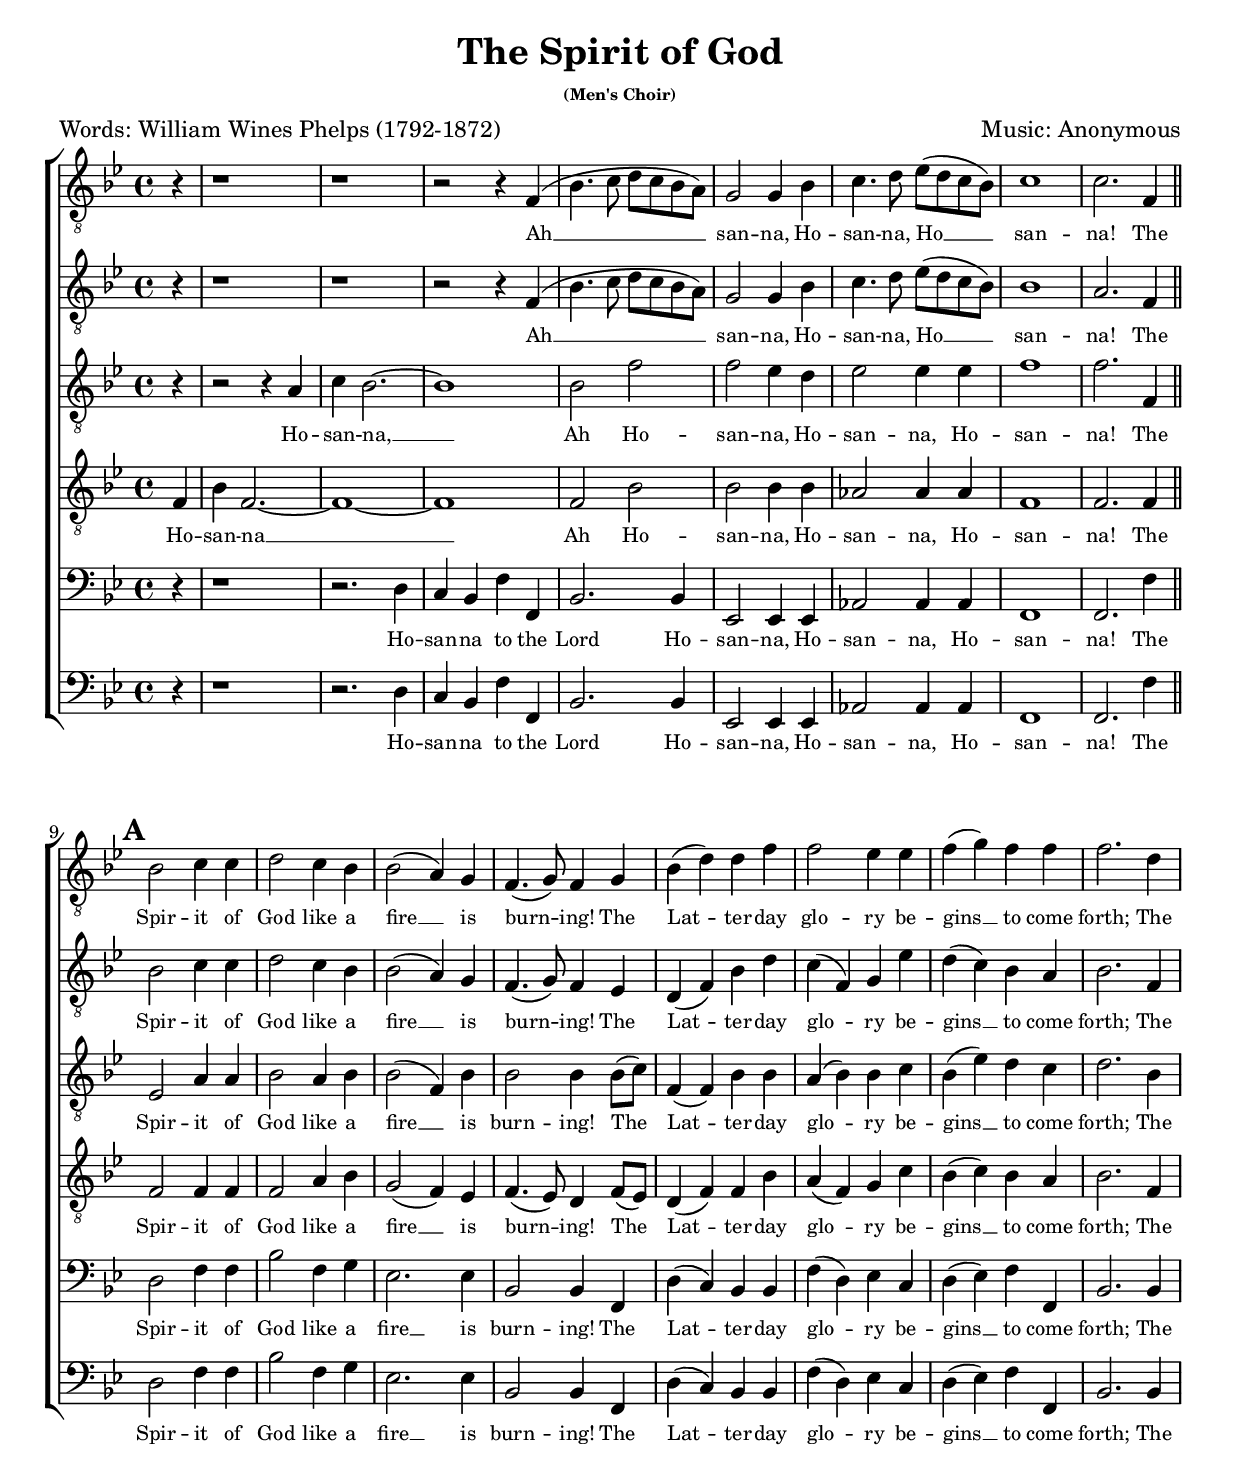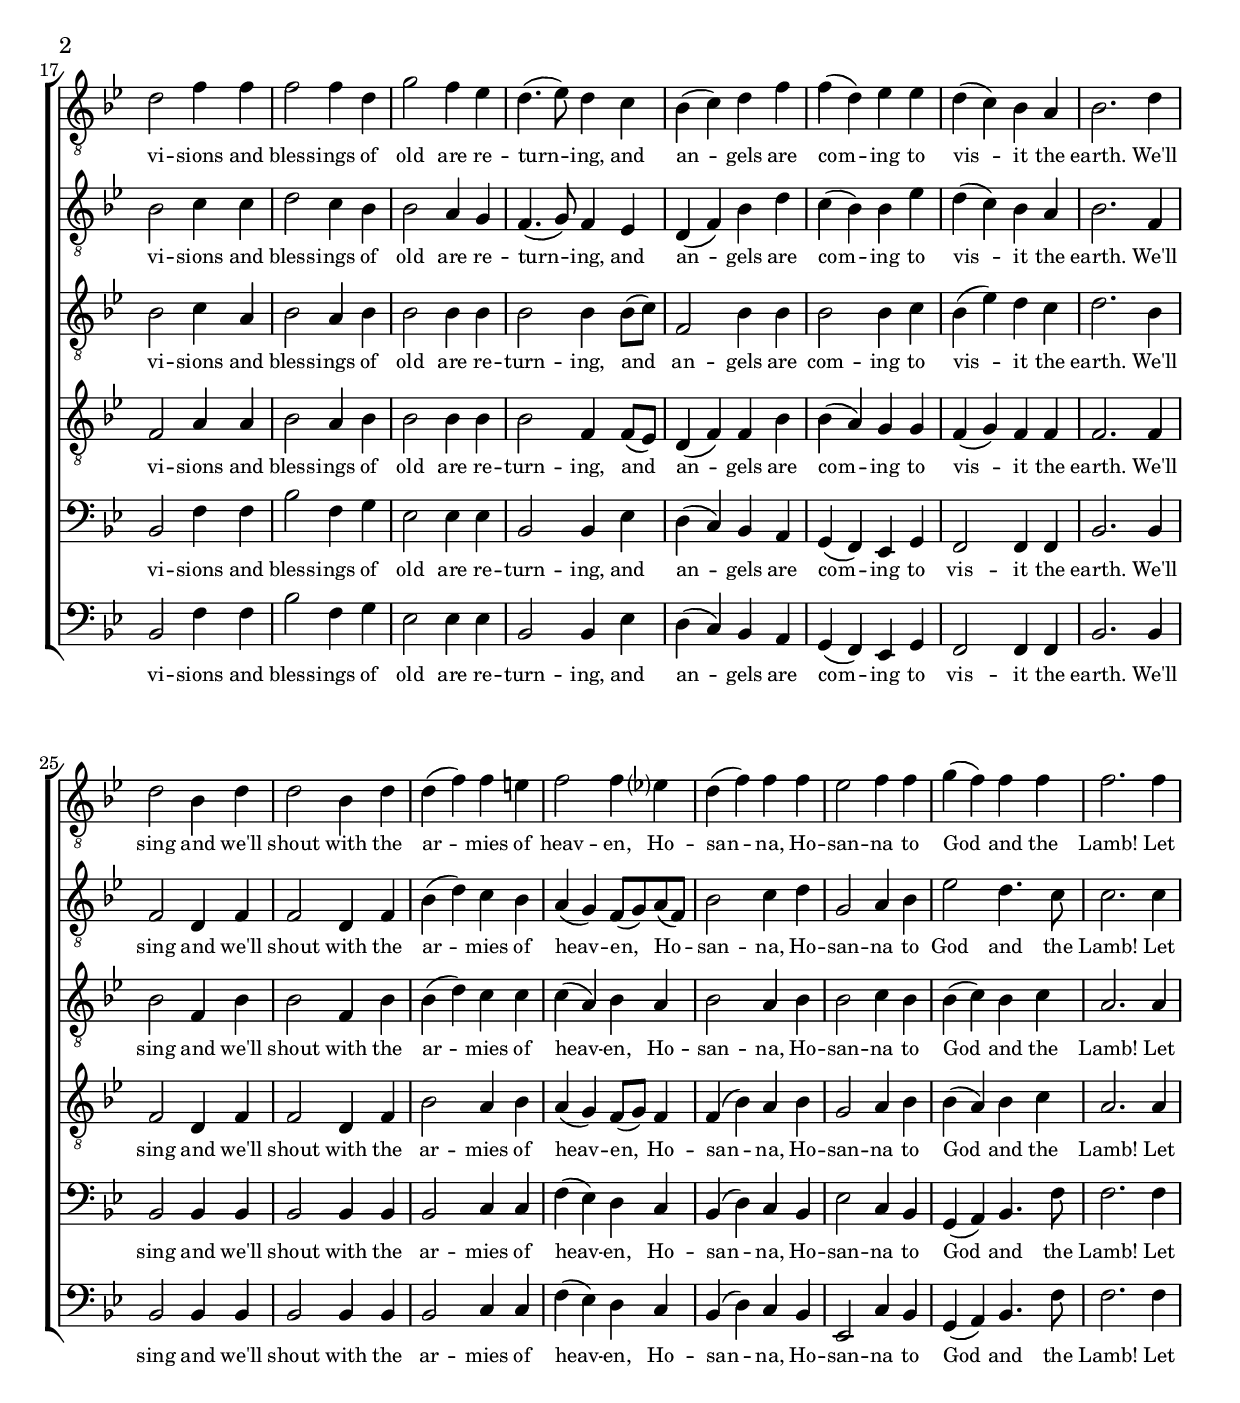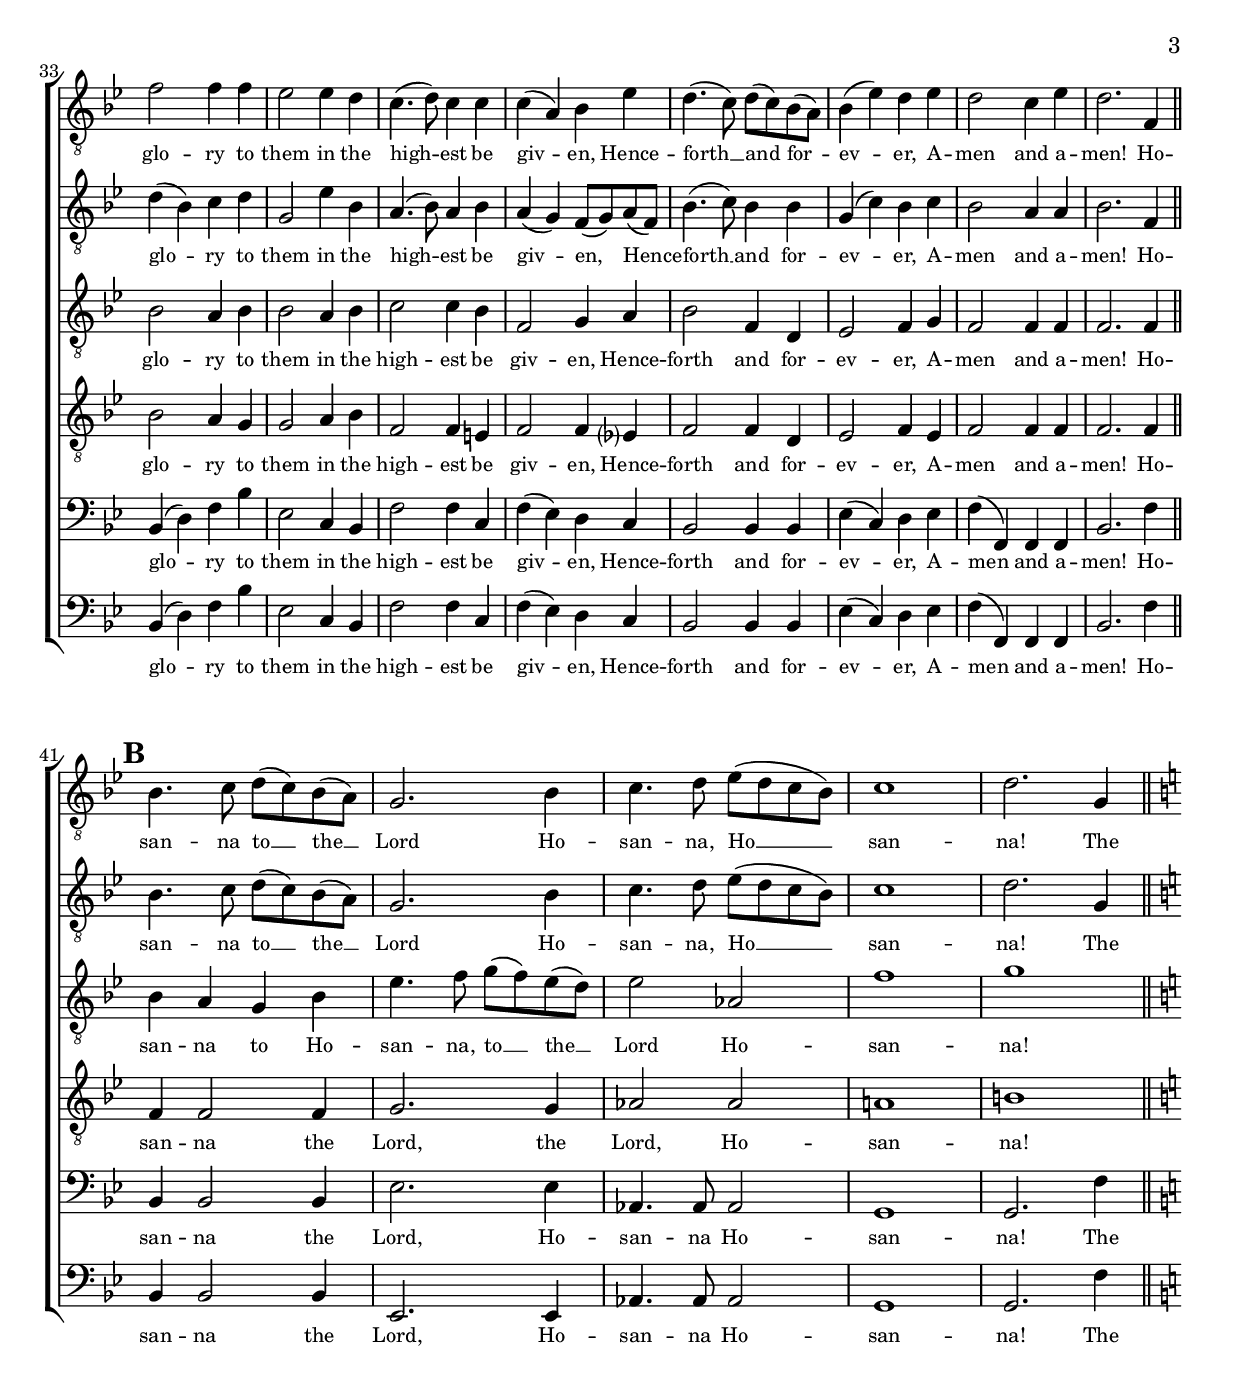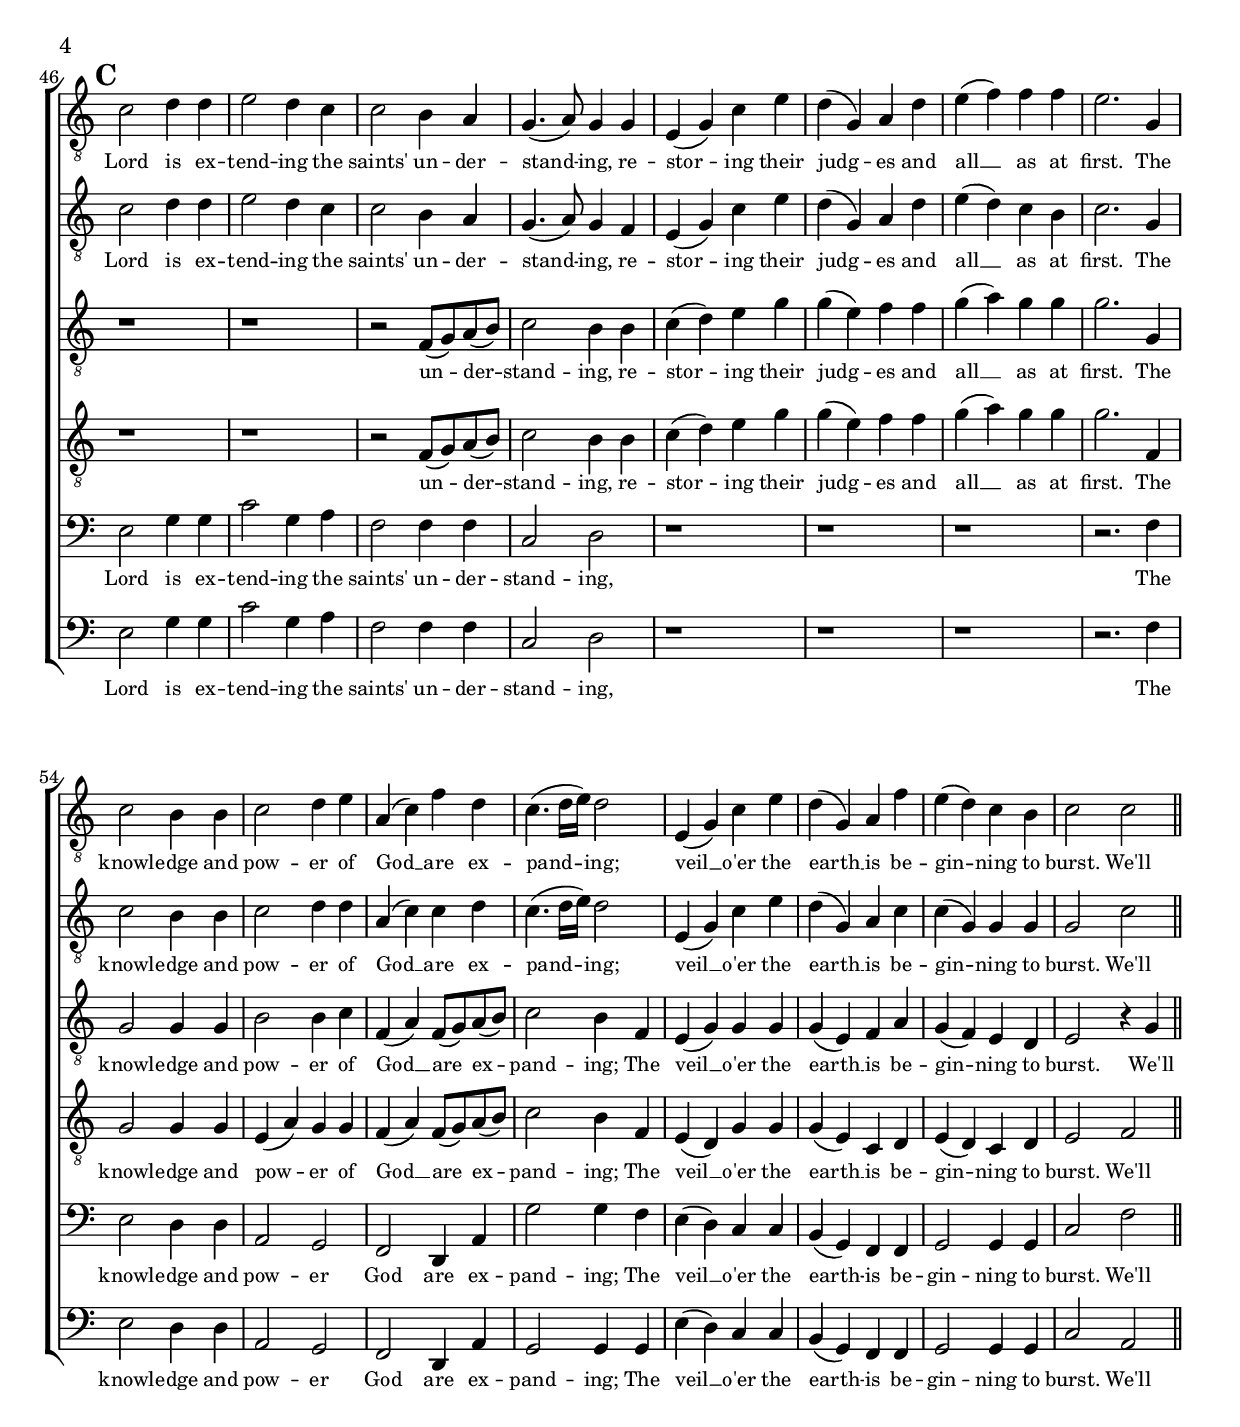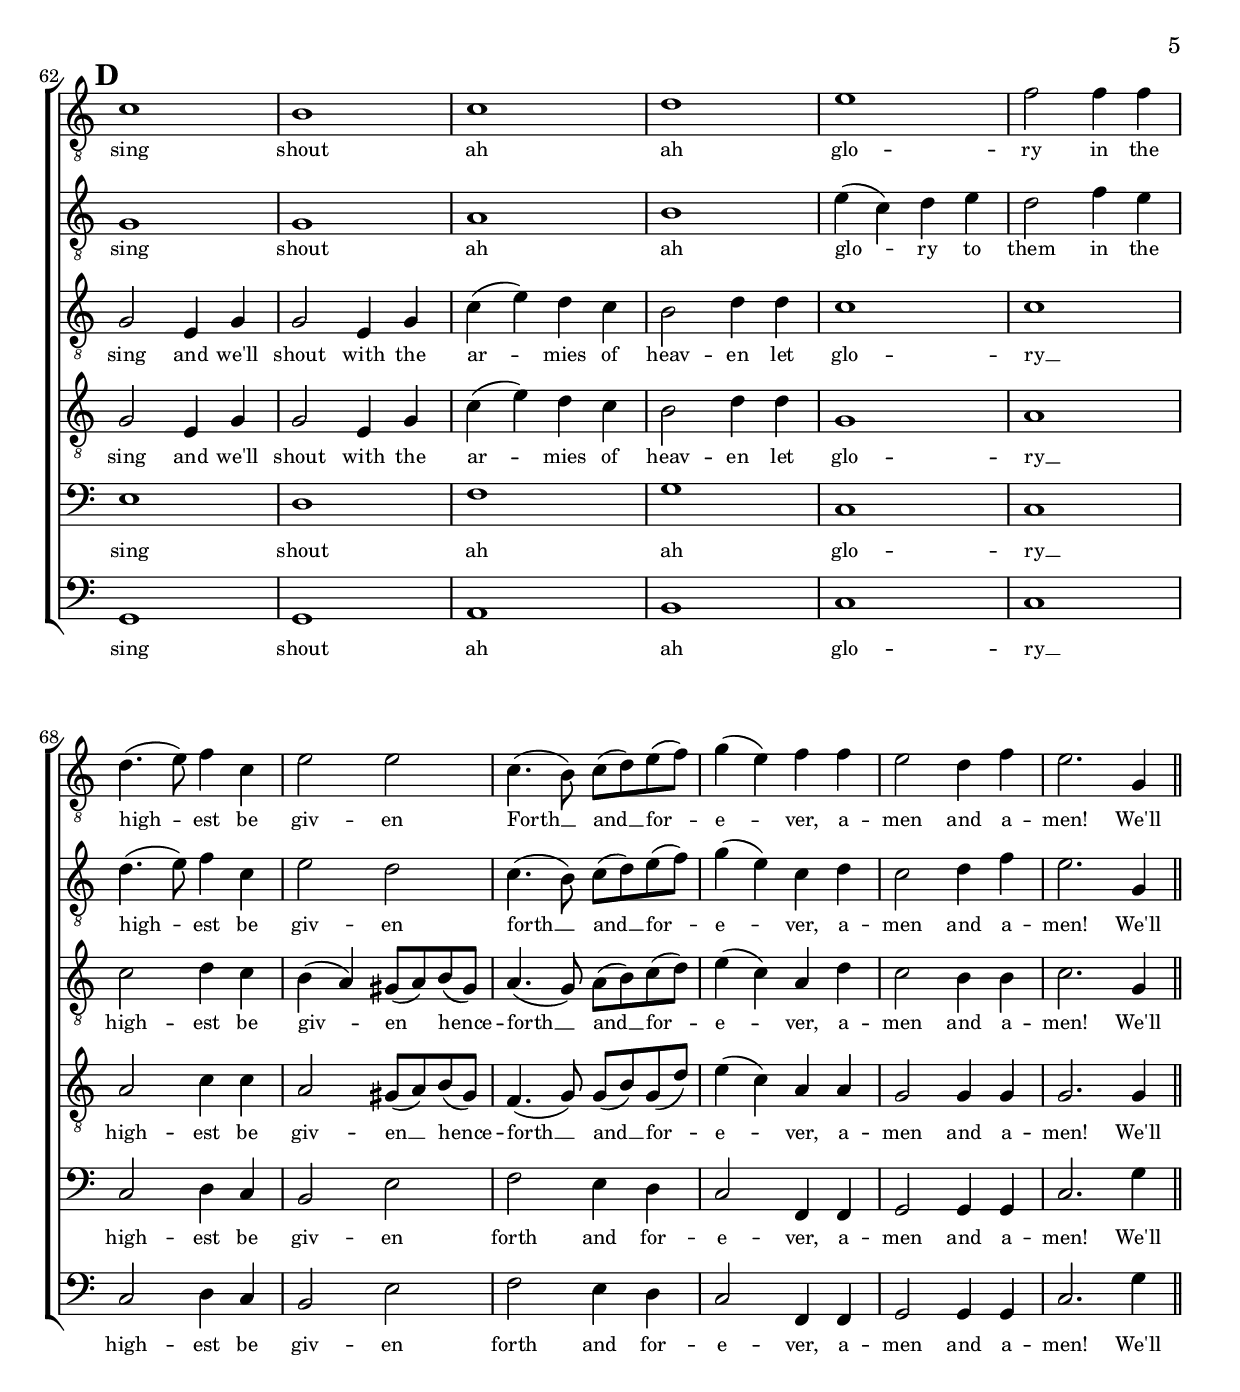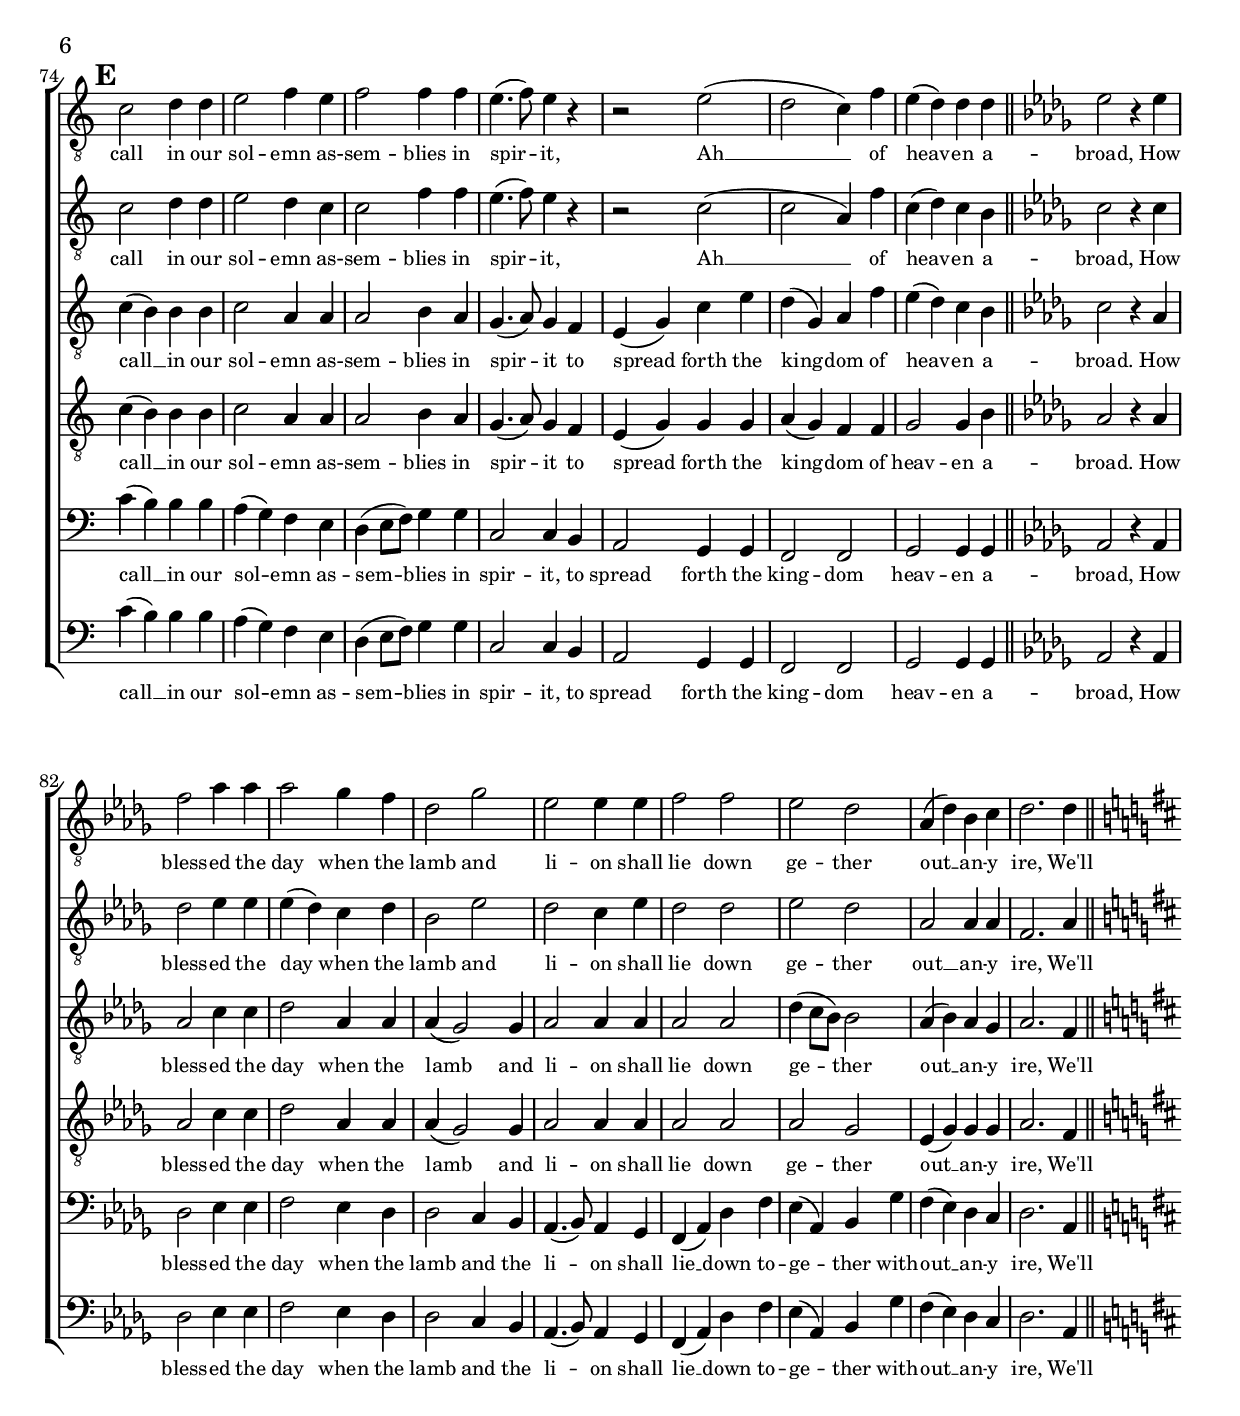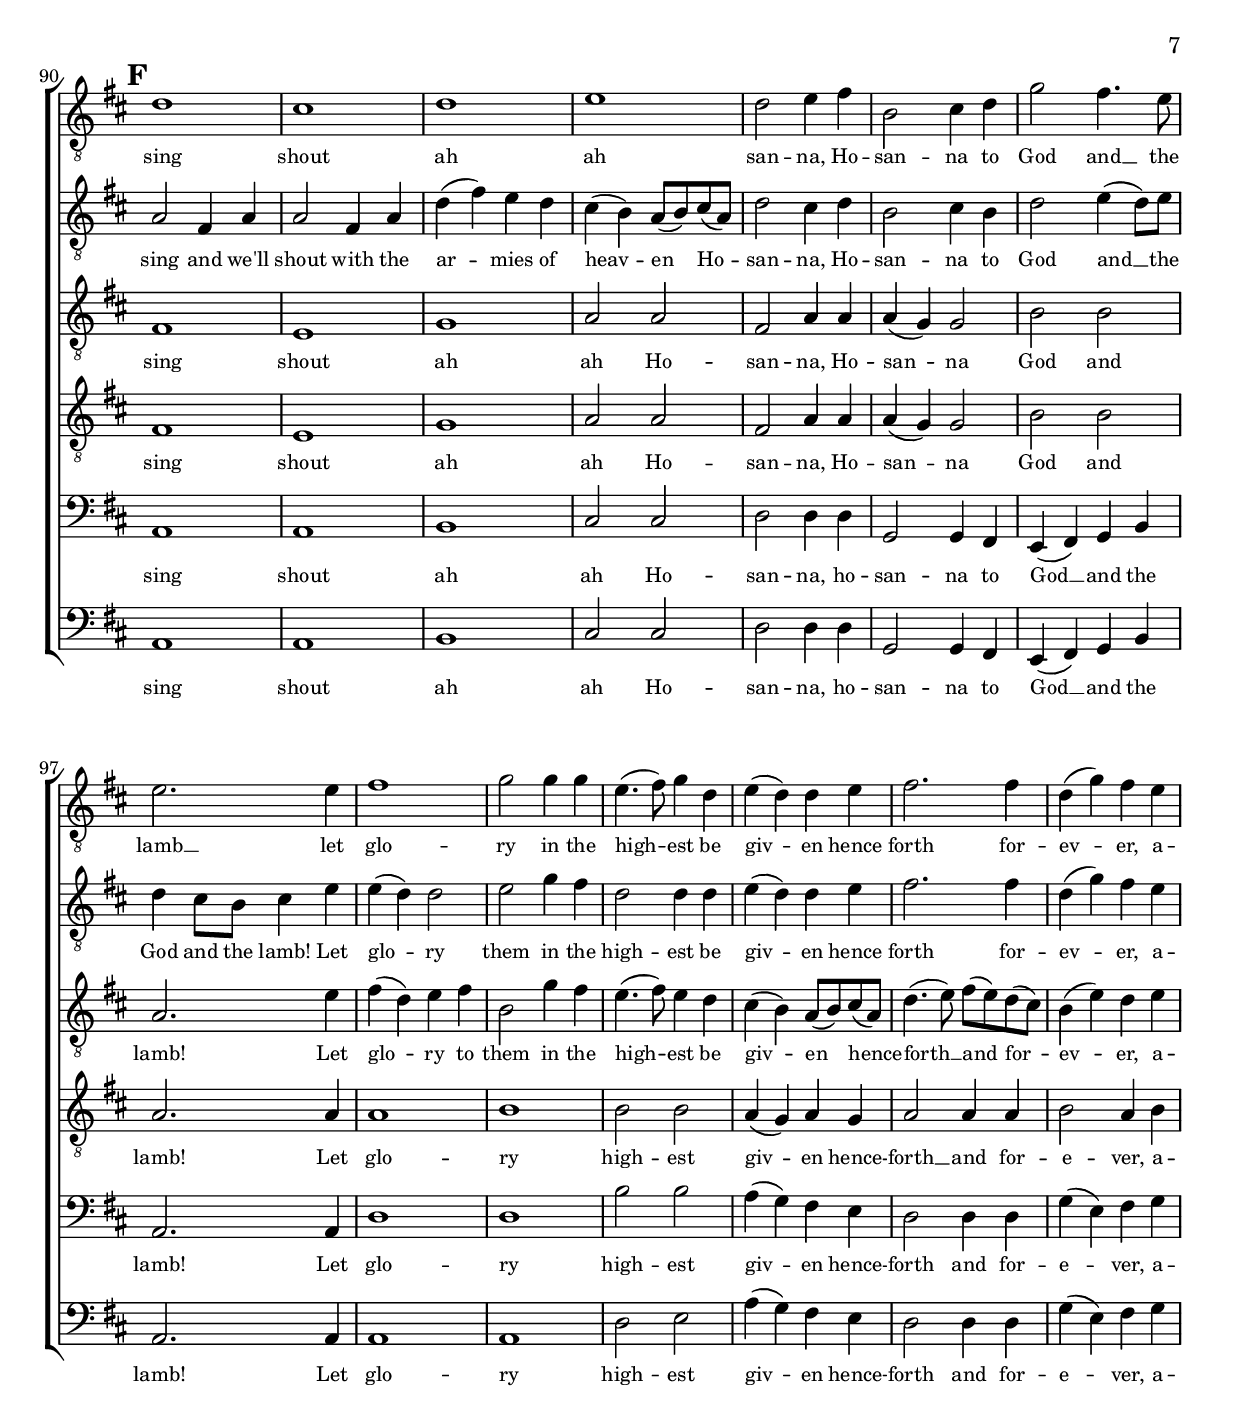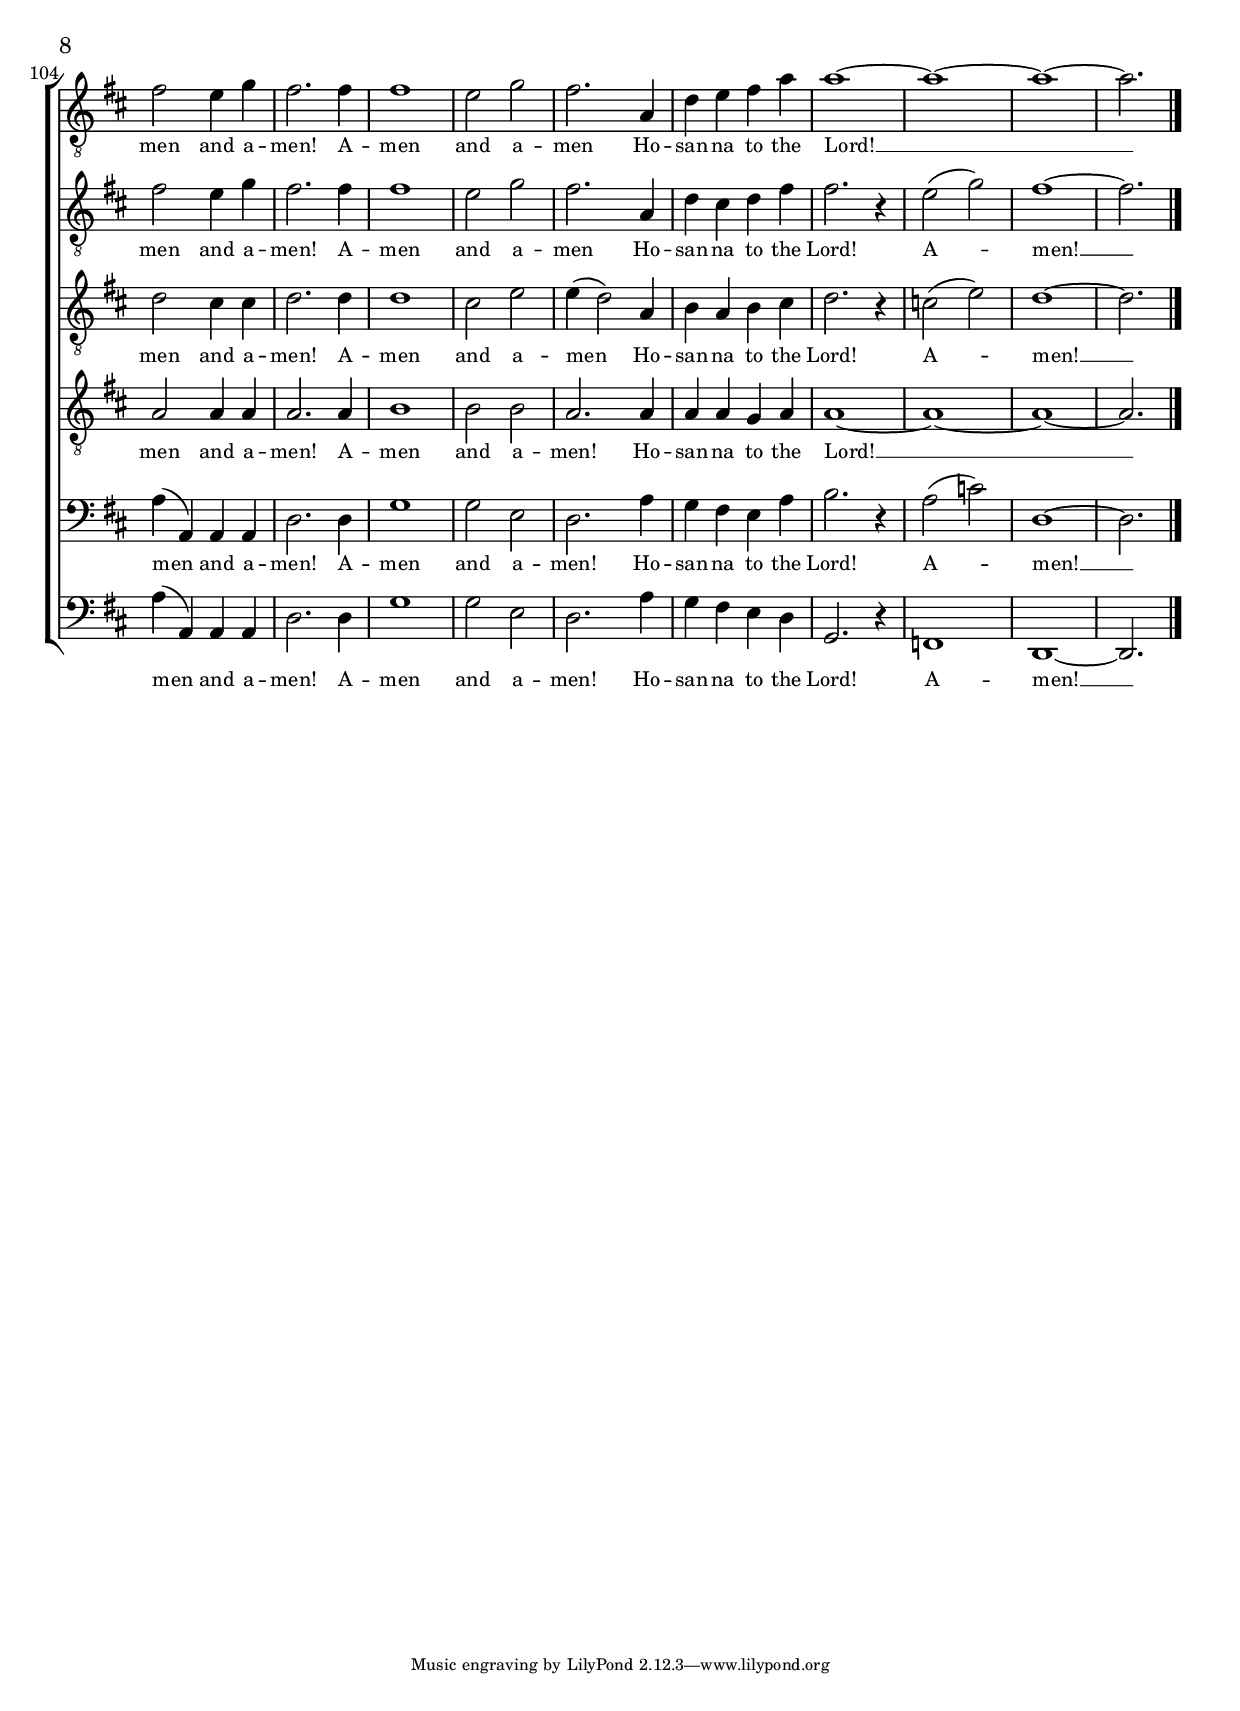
\version "2.12.3"
\header {
  filename = "the_spirit_of_god.ly"
  title = "The Spirit of God"
  subtitle = \markup { \teeny "(Men's Choir)" }
  arranger = "Music: Anonymous"
  meter = "Words: William Wines Phelps (1792-1872)"
%  copyright = "© 2003 Michael Bearden"
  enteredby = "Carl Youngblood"
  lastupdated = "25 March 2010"
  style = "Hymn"
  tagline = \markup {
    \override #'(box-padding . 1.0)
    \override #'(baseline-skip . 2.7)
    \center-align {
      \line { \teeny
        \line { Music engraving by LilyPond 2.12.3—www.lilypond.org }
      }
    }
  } % This sets the statement at the bottom of last page.
}
\paper {
  indent = 0.0\pt
  page-limit-inter-system-space = ##t
  page-limit-inter-system-space-factor = 1.1
  top-margin = 1\cm
  bottom-margin = 1\cm
  left-margin = 1\cm
  right-margin = 1\cm
  first-page-number = #1
  between-system-space = 3.0\cm
  between-system-padding = #1
  ragged-bottom=##t
  ragged-last-bottom=##t
}

global = {
  \key bes \major
  \time 4/4
}
tenoronenotes = \relative c {
  \clef "G_8"
  \partial 4
  r4 | r1 | r | r2 r4 f4( | bes4. c8 d c bes a) |
  g2 g4 bes | c4. d8 ees( d c bes) | c1 c2. f,4 \bar "||"
  \mark \default \break                                                 % A
  bes2 c4 c | d2 c4 bes | bes2( a4) g | f4.( g8) f4 g |
  bes( d) d f | f2 ees4 ees | f( g) f f | f2. d4
  d2 f4 f | f2 f4 d | g2 f4 ees | d4.( ees8) d4 c |
  bes( c) d f | f( d) ees ees | d( c) bes a | bes2. d4 |
  d2 bes4 d | d2 bes4 d | d( f) f e | f2 f4 ees? |
  d( f) f f | ees2 f4 f | g( f) f f | f2. f4 |
  f2 f4 f | ees2 ees4 d | c4.( d8) c4 c | c( a) bes ees |
  d4.( c8) d( c) bes( a) | bes4( ees) d ees | d2 c4 ees | d2. f,4 |
  \mark \default \break                                                 % B
  bes4. c8 d( c) bes( a) | g2. bes4 | c4. d8 ees( d c bes) |
  c1 | d2. g,4 \bar "||"
  \mark \default \break \key c \major                                   % C
  c2 d4 d | e2 d4 c | c2 b4 a | g4.( a8) g4 g |
  e( g) c e | d( g,) a d | e( f) f f | e2. g,4 |
  c2 b4 b | c2 d4 e | a,( c) f d | c4.( d16 e16) d2 |
  e,4( g) c e | d( g,) a f' | e( d) c b | c2 c \bar "||"
  \mark \default \break                                                 % D
  c1 | b | c | d |
  e | f2 f4 f | d4.( e8) f4 c | e2 e |
  c4.( b8) c( d) e( f) | g4( e) f f | e2 d4 f | e2. g,4 \bar "||"
  \mark \default \break                                                 % E
  c2 d4 d | e2 f4 e | f2 f4 f | e4.( f8 ) e4 r |
  r2 e( | d c4) f | e( d) d d \bar "||" \key des \major ees2 r4 ees |
  f2 aes4 aes | aes2 ges4 f | des2 ges |  ees ees4 ees |
  f2 f | ees des | aes4( des) bes c | des2. des4 \bar "||"
  \mark \default \break                                                 % F
  \key d \major d1 | cis | d | e |
  d2 e4 fis | b,2 cis4 d | g2 fis4. e8 | e2. e4 |
  fis1 | g2 g4 g | e4.( fis8) g4 d | e( d) d e |
  fis2. fis4 | d( g) fis e | fis2 e4 g | fis2. fis4 |
  fis1 | e2 g | fis2. a,4 | d e fis a |
  a1 ~ | a1 ~ | a1 ~ | a2. \bar "|."
}
tenoronewords = \lyricmode {
  Ah __ san -- na, Ho -- san -- na, Ho __ san -- na!
  The Spir -- it of God like a fire __ is burn -- ing!
  The Lat -- ter -- day glo -- ry be -- gins __ to come forth;
  The vi -- sions and bless -- ings of old are re -- turn -- ing,
  and an -- gels are com -- ing to vis -- it the earth.
  We'll sing and we'll shout with the ar -- mies of heav -- en,
  Ho -- san -- na, Ho -- san -- na to God and the Lamb!
  Let glo -- ry to them in the high -- est be giv -- en,
  Hence -- forth __ and for -- ev -- er, A -- men and a -- men!
  Ho -- san -- na to __ the __ Lord Ho -- san -- na, Ho __ san -- na!
  The Lord is ex -- tend -- ing the saints' un -- der -- stand -- ing,
  re -- stor -- ing their judg -- es and all __ as at first.
  The knowl -- edge and pow -- er of God __ are ex -- pand -- ing;
  veil __ o'er the earth __ is be -- gin -- ning to burst.
  We'll sing shout ah ah glo -- ry in the high -- est be giv -- en
  Forth __ and __ for -- e -- ver, a -- men and a -- men!
  We'll call in our sol -- emn as -- sem -- blies in spir -- it,
  Ah __ of heav -- en a -- broad, How bless -- ed the day
  when the lamb and li -- on shall lie down ge -- ther
  out __ an -- y ire, We'll sing shout ah ah
  san -- na, Ho -- san -- na to God and __ the lamb __ let
  glo -- ry in the high -- est be giv -- en hence forth for -- ev -- er,
  a -- men and a -- men! A -- men and a -- men Ho -- san -- na to the Lord! __
}
tenortwonotes = \relative c {
  \clef "G_8"
  \partial 4
  r4 | r1 | r | r2 r4 f4( | bes4. c8 d c bes a) |
  g2 g4 bes | c4. d8 ees( d c bes) | bes1 | a2. f4 \bar "||"
  \mark \default \break                                                 % A
  bes2 c4 c | d2 c4 bes | bes2( a4) g | f4.( g8) f4 ees |
  d( f) bes d | c( f,) g ees' | d( c) bes a | bes2. f4
  bes2 c4 c | d2 c4 bes | bes2 a4 g | f4.( g8) f4 ees |
  d( f) bes d | c( bes) bes ees | d( c) bes a | bes2. f4 |
  f2 d4 f | f2 d4 f | bes( d) c bes | a( g) f8( g) a( f) |
  bes2 c4 d | g,2 a4 bes | ees2 d4. c8 | c2. c4 |
  d( bes) c d | g,2 ees'4 bes | a4.( bes8) a4 bes | a( g) f8( g) a( f) |
  bes4.( c8) bes4 bes | g4( c) bes c | bes2 a4 a | bes2. f4 |
  \mark \default \break                                                 % B
  bes4. c8 d( c) bes( a) | g2. bes4 | c4. d8 ees( d c bes) |
  c1 | d2. g,4 \bar "||"
  \mark \default \break \key c \major                                   % C
  c2 d4 d | e2 d4 c | c2 b4 a | g4.( a8) g4 f |
  e( g) c e | d( g,) a d | e( d) c b | c2. g4 |
  c2 b4 b | c2 d4 d | a( c) c d | c4.( d16 e16) d2 |
  e,4( g) c e | d( g,) a c | c( g) g g | g2 c \bar "||"
  \mark \default \break                                                 % D
  g1 | g | a | b |
  e4( c) d e | d2 f4 e | d4.( e8) f4 c | e2 d |
  c4.( b8) c( d) e( f) | g4( e) c d | c2 d4 f | e2. g,4 \bar "||"
  \mark \default \break                                                 % E
  c2 d4 d | e2 d4 c | c2 f4 f | e4.( f8 ) e4 r |
  r2 c( | c a4) f' | c( d) c b \bar "||" \key des \major c2 r4 c |
  des2 ees4 ees | ees4( des) c des | bes2 ees | des c4 ees |
  des2 des | ees des | aes2 aes4 aes | f2. aes4 \bar "||"
  \mark \default \break                                                 % F
  \key d \major a2 fis4 a | a2 fis4 a | d( fis) e d | cis( b) a8( b) cis( a) |
  d2 cis4 d | b2 cis4 b | d2 e4( d8) e8 | d4 cis8 b cis4 e |
  e( d) d2 | e2 g4 fis | d2 d4 d | e( d) d e |
  fis2. fis4 | d( g) fis e | fis2 e4 g | fis2. fis4 |
  fis1 | e2 g | fis2. a,4 | d cis d fis |
  fis2. r4 | e2( g) | fis1 ~ | fis2. \bar "|."
}
tenortwowords = \lyricmode {
  Ah __ san -- na, Ho -- san -- na, Ho __ san -- na!
  The Spir -- it of God like a fire __ is burn -- ing!
  The Lat -- ter -- day glo -- ry be -- gins __ to come forth;
  The vi -- sions and bless -- ings of old are re -- turn -- ing,
  and an -- gels are com -- ing to vis -- it the earth.
  We'll sing and we'll shout with the ar -- mies of heav -- en,
  Ho -- san -- na, Ho -- san -- na to God and the Lamb!
  Let glo -- ry to them in the high -- est be giv -- en,
  Hence -- forth __ and for -- ev -- er, A -- men and a -- men!
  Ho -- san -- na to __ the __ Lord Ho -- san -- na, Ho __ san -- na!
  The Lord is ex -- tend -- ing the saints' un -- der -- stand -- ing,
  re -- stor -- ing their judg -- es and all __ as at first.
  The knowl -- edge and pow -- er of God __ are ex -- pand -- ing;
  veil __ o'er the earth __ is be -- gin -- ning to burst.
  We'll sing shout ah ah glo -- ry to them in the high -- est be giv -- en
  forth __ and __ for -- e -- ver, a -- men and a -- men!
  We'll call in our sol -- emn as -- sem -- blies in spir -- it,
  Ah __ of heav -- en a -- broad, How bless -- ed the day
  when the lamb and li -- on shall lie down ge -- ther
  out __ an -- y ire, We'll sing and we'll shout with the ar -- mies of heav -- en Ho --
  san -- na, Ho -- san -- na to God and __ the God and the lamb! Let
  glo -- ry them in the high -- est be giv -- en hence forth for -- ev -- er,
  a -- men and a -- men! A -- men and a -- men Ho -- san -- na to the Lord! A -- men! __
}
barionenotes = \relative c' {
  \clef "G_8"
  \partial 4
  r4 | r2 r4 a | c bes2. ~ | bes1 | bes2 f' |
  f ees4 d | ees2 ees4 ees | f1 | f2. f,4 \bar "||"
  \mark \default \break                                                         % A
  ees2 a4 a | bes2 a4 bes | bes2( f4) bes | bes2 bes4 bes8( c) |
  f,4( f) bes bes | a( bes) bes c | bes( ees) d c | d2. bes4 |
  bes2 c4 a | bes2 a4 bes | bes2 bes4 bes | bes2 bes4 bes8( c) |
  f,2 bes4 bes | bes2 bes4 c | bes( ees) d c | d2. bes4 |
  bes2 f4 bes | bes2 f4 bes | bes( d) c c | c( a) bes a |
  bes2 a4 bes | bes2 c4 bes | bes( c) bes c | a2. a4 |
  bes2 a4 bes | bes2 a4 bes | c2 c4 bes | f2 g4 a |
  bes2 f4 d | ees2 f4 g | f2 f4 f | f2. f4 \bar "||"
  \mark \default \break                                                         % B
  bes a g bes | ees4. f8 g( f) ees( d) | ees2 aes, | f'1 | g \bar "||"
  \mark \default \break \key c \major                                           % C
  r | r | r2 f,8( g) a( b) |
  c2 b4 b | c( d) e g | g( e) f f | g( a) g g | 
  g2. g,4 | g2 g4 g | b2 b4 c | f,( a) f8( g) a( b) |
  c2 b4 f | e( g) g g | g( e) f a | g( f) e d | e2 r4 g \bar "||"
  \mark \default \break                                                         % D
  g2 e4 g | g2 e4 g | c4( e) d c | b2 d4 d |
  c1 | c | c2 d4 c | b( a) gis8( a) b( gis) |
  a4.( g8) a( b) c( d) | e4( c) a d | c2 b4 b | c2. g4 \bar "||"
  \mark \default \break                                                         % E
  c( b) b b | c2 a4 a | a2 b4 a | g4.( a8) g4 f |
  e( g) c e | d( g,) a f' | e( d) c b \bar "||" \key des \major c2 r4 aes |
  aes2 c4 c | des2 aes4 aes | aes( ges2) ges4 | aes2 aes4 aes |
  aes2 aes | des4( c8 bes) bes2 | aes4( bes) aes ges | aes2. f4 \bar "||"
  \mark \default \break                                                         % F
  \key d \major fis1 | e | g | a2 a |
  fis2 a4 a | a( g) g2 | b b | a2. e'4 |
  fis( d) e fis | b,2 g'4 fis | e4.( fis8) e4 d | cis( b) a8( b) cis( a) |
  d4.( e8) fis( e) d( cis) | b4( e) d e | d2 cis4 cis | d2. d4 |
  d1 | cis2 e | e4( d2) a4 | b a b cis |
  d2. r4 | c2( e) | d1 ~ | d2. \bar "|."
}
barionewords = \lyricmode {
  Ho -- san -- na, __ Ah Ho -- san -- na, Ho -- san -- na, Ho -- san -- na!
  The Spir -- it of God like a fire __ is burn -- ing!
  The Lat -- ter -- day glo -- ry be -- gins __ to come forth;
  The vi -- sions and bless -- ings of old are re -- turn -- ing,
  and an -- gels are com -- ing to vis -- it the earth.
  We'll sing and we'll shout with the ar -- mies of heav -- en,
  Ho -- san -- na, Ho -- san -- na to God and the Lamb!
  Let glo -- ry to them in the high -- est be giv -- en,
  Hence -- forth and for -- ev -- er, A -- men and a -- men!
  Ho -- san -- na to Ho -- san -- na, to __ the __ Lord Ho -- san -- na!
  un -- der -- stand -- ing, re -- stor -- ing their judg -- es
  and all __ as at first.
  The knowl -- edge and pow -- er of God __ are ex -- pand -- ing;
  The veil __ o'er the earth __ is be -- gin -- ning to burst.
  We'll sing and we'll shout with the ar -- mies of heav -- en
  let glo -- ry __ high -- est be giv -- en hence -- forth __
  and __ for -- e -- ver, a -- men and a -- men!
  We'll call __ in our sol -- emn as -- sem -- blies in spir -- it
  to spread forth the king -- dom of heav -- en a -- broad.
  How bless -- ed the day when the lamb and li -- on shall lie down ge -- ther
  out __ an -- y ire, We'll sing shout ah ah
  Ho -- san -- na, Ho -- san -- na God and lamb! Let
  glo -- ry to them in the high -- est be giv -- en hence -- forth __
  and for -- ev -- er, a -- men and a -- men! A -- men and a -- men
  Ho -- san -- na to the Lord! A -- men! __
}
baritwonotes = \relative c {
  \clef "G_8"
  f4 | bes f2. ~ | f1 ~ | f1 | f2 bes |
  bes bes4 bes | aes2 aes4 aes | f1 | f2. f4 \bar "||"
  \mark \default \break                                                         % A
  f2 f4 f | f2 a4 bes | g2( f4) ees | f4.( ees8) d4 f8( ees) |
  d4( f) f bes | a( f) g c | bes( c) bes a | bes2. f4 |
  f2 a4 a | bes2 a4 bes | bes2 bes4 bes | bes2 f4 f8( ees) |
  d4( f) f bes | bes( a) g g | f( g) f f | f2. f4 |
  f2 d4 f | f2 d4 f | bes2 a4 bes | a( g) f8( g) f4 |
  f( bes) a bes | g2 a4 bes | bes( a) bes c | a2. a4 |
  bes2 a4 g | g2 a4 bes | f2 f4 e | f2 f4 ees? |
  f2 f4 d | ees2 f4 ees | f2 f4 f | f2. f4 |
  \mark \default \break                                                         % B
  f f2 f4 | g2. g4 | aes2 aes | a!1 | b \bar "||"
  \mark \default \break \key c \major                                           % C
  r | r | r2 f8( g) a( b) |
  c2 b4 b | c( d) e g | g( e) f f | g( a) g g | 
  g2. f,4 | g2 g4 g | e( a) g g | f( a) f8( g) a( b) |
  c2 b4 f | e( d) g g | g( e) c d | e( d) c d | e2 f \bar "||"
  \mark \default \break                                                         % D
  g2 e4 g | g2 e4 g | c4( e) d c | b2 d4 d |
  g,1 | a | a2 c4 c | a2 gis8( a) b( gis) |
  f4.( g8) g( b) g( d') | e4( c) a a | g2 g4 g | g2. g4 \bar "||"
  \mark \default \break                                                         % E
  c( b) b b | c2 a4 a | a2 b4 a | g4.( a8) g4 f |
  e( g) g g | a( g) f f | g2 g4 b \bar "||" \key des \major aes2 r4 aes |
  aes2 c4 c | des2 aes4 aes | aes( ges2) ges4 | aes2 aes4 aes |
  aes2 aes | aes ges | ees4( ges) ges ges | aes2. f4 \bar "||"
  \mark \default \break                                                         % F
  \key d \major fis1 | e | g | a2 a |
  fis2 a4 a | a( g) g2 | b b | a2. a4 |
  a1 | b | b2 b | a4( g) a g |
  a2 a4 a | b2 a4 b | a2 a4 a | a2. a4 |
  b1 | b2 b | a2. a4 | a a g a |
  a1 ~ | a ~ | a ~ | a2. \bar "|."
}
baritwowords = \lyricmode {
  Ho -- san -- na __ Ah Ho -- san -- na, Ho -- san -- na, Ho -- san -- na!
  The Spir -- it of God like a fire __ is burn -- ing!
  The Lat -- ter -- day glo -- ry be -- gins __ to come forth;
  The vi -- sions and bless -- ings of old are re -- turn -- ing,
  and an -- gels are com -- ing to vis -- it the earth.
  We'll sing and we'll shout with the ar -- mies of heav -- en,
  Ho -- san -- na, Ho -- san -- na to God and the Lamb!
  Let glo -- ry to them in the high -- est be giv -- en,
  Hence -- forth and for -- ev -- er, A -- men and a -- men!
  Ho -- san -- na the Lord, the Lord, Ho -- san -- na!
  un -- der -- stand -- ing, re -- stor -- ing their judg -- es
  and all __ as at first.
  The knowl -- edge and pow -- er of God __ are ex -- pand -- ing;
  The veil __ o'er the earth __ is be -- gin -- ning to burst.
  We'll sing and we'll shout with the ar -- mies of heav -- en
  let glo -- ry __ high -- est be giv -- en __ hence -- forth __
  and __ for -- e -- ver, a -- men and a -- men!
  We'll call __ in our sol -- emn as -- sem -- blies in spir -- it
  to spread forth the king -- dom of heav -- en a -- broad.
  How bless -- ed the day when the lamb and li -- on shall lie down ge -- ther
  out __ an -- y ire, We'll sing shout ah ah
  Ho -- san -- na, Ho -- san -- na God and lamb! Let
  glo -- ry high -- est giv -- en hence -- forth __
  and for -- e -- ver, a -- men and a -- men! A -- men and a -- men!
  Ho -- san -- na to the Lord! __
}
bassonenotes = \relative c {
  \clef bass
  \partial 4
  r4 | r1 | r2. d4 | c bes f' f, | bes2. bes4 |
  ees,2 ees4 ees | aes2 aes4 aes | f1 | f2. f'4 \bar "||"
  \mark \default \break                                                         % A
  d2 f4 f | bes2 f4 g | ees2. ees4 | bes2 bes4 f |
  d'( c) bes bes | f'( d) ees c | d( ees) f f, | bes2. bes4 |
  bes2 f'4 f | bes2 f4 g | ees2 ees4 ees | bes2 bes4 ees |
  d( c) bes a | g( f) ees g | f2 f4 f | bes2. bes4 |
  bes2 bes4 bes | bes2 bes4 bes | bes2 c4 c | f( ees) d c |
  bes( d) c bes | ees2 c4 bes | g( a) bes4. f'8 | f2. f4 |
  bes,4( d) f bes | ees,2 c4 bes | f'2 f4 c | f( ees) d c |
  bes2 bes4 bes | ees( c) d ees | f( f,) f f | bes2. f'4 |
  \mark \default \break                                                         % B
  bes, bes2 bes4 | ees2. ees4 | aes,4. aes8 aes2 | g1 | g2. f'4 \bar "||"
  \mark \default \break \key c \major                                           % C
  e2 g4 g | c2 g4 a | f2 f4 f | c2 d |
  r1 | r | r | r2. f4 |
  e2 d4 d | a2 g | f d4 a' | g'2 g4 f |
  e( d) c c | b( g) f f | g2 g4 g | c2 f \bar "||"
  \mark \default \break                                                         % D
  e1 | d | f | g |
  c, | c | c2 d4 c | b2 e |
  f e4 d | c2 f,4 f | g2 g4 g | c2. g'4 \bar "||"
  \mark \default \break                                                         % E
  c( b) b b | a( g) f e | d( e8 f) g4 g | c,2 c4 b | 
  a2 g4 g | f2 f | g g4 g \bar "||" \key des \major aes2 r4 aes |
  des2 ees4 ees | f2 ees4 des | des2 c4 bes | aes4.( bes8) aes4 ges |
  f( aes) des f | ees( aes,) bes ges' | f( ees) des c | des2. aes4 \bar "||"
  \mark \default \break                                                         % F
  \key d \major
  a1 | a | b | cis2 cis |
  d2 d4 d | g,2 g4 fis | e( fis) g b | a2. a4 |
  d1 | d | b'2 b | a4( g) fis e |
  d2 d4 d | g( e) fis g | a( a,) a a | d2. d4 |
  g1 | g2 e | d2. a'4 | g fis e a |
  b2. r4 | a2( c) | d,1 ~ | d2. \bar "|."
}
basswords = \lyricmode {
  Ho -- san -- na to the Lord Ho -- san -- na, Ho -- san -- na, Ho -- san -- na!
  The Spir -- it of God like a fire __ is burn -- ing!
  The Lat -- ter -- day glo -- ry be -- gins __ to come forth;
  The vi -- sions and bless -- ings of old are re -- turn -- ing,
  and an -- gels are com -- ing to vis -- it the earth.
  We'll sing and we'll shout with the ar -- mies of heav -- en,
  Ho -- san -- na, Ho -- san -- na to God and the Lamb!
  Let glo -- ry to them in the high -- est be giv -- en, 
  Hence -- forth and for -- ev -- er, A -- men and a -- men! 
  Ho -- san -- na the Lord, Ho -- san -- na Ho -- san -- na!
  The Lord is ex -- tend -- ing the saints' un -- der -- stand -- ing,
  The knowl -- edge and pow -- er God are ex -- pand -- ing;
  The veil __ o'er the earth -- is be -- gin -- ning to burst.
  We'll sing shout ah ah glo -- ry __ high -- est be giv -- en
  forth and for -- e -- ver, a -- men and a -- men!
  We'll call __ in our sol -- emn as -- sem -- blies in spir -- it,
  to spread forth the king -- dom heav -- en a -- broad,
  How bless -- ed the day when the lamb and the li -- on shall
  lie __ down to -- ge -- ther with -- out __ an -- y ire,
  We'll sing shout ah ah Ho -- san -- na, ho -- san -- na to God __
  and the lamb! Let glo -- ry high -- est giv -- en hence -- forth
  and for -- e -- ver, a -- men and a -- men! A -- men and a -- men!
  Ho -- san -- na to the Lord! A -- men! __
}
basstwonotes = \relative c {
  \clef bass
  \partial 4
  r4 | r1 | r2. d4 | c bes f' f, | bes2. bes4 |
  ees,2 ees4 ees | aes2 aes4 aes | f1 | f2. f'4 \bar "||"
  \mark \default \break                                                         % A
  d2 f4 f | bes2 f4 g | ees2. ees4 | bes2 bes4 f |
  d'( c) bes bes | f'( d) ees c | d( ees) f f, | bes2. bes4 |
  bes2 f'4 f | bes2 f4 g | ees2 ees4 ees | bes2 bes4 ees |
  d( c) bes a | g( f) ees g | f2 f4 f | bes2. bes4 |
  bes2 bes4 bes | bes2 bes4 bes | bes2 c4 c | f( ees) d c |
  bes( d) c bes | ees,2 c'4 bes | g( a) bes4. f'8 | f2. f4 |
  bes,4( d) f bes | ees,2 c4 bes | f'2 f4 c | f( ees) d c |
  bes2 bes4 bes | ees( c) d ees | f( f,) f f | bes2. f'4 |
  \mark \default \break                                                         % B
  bes, bes2 bes4 | ees,2. ees4 | aes4. aes8 aes2 | g1 | g2. f'4 \bar "||"
  \mark \default \break \key c \major                                           % C
  e2 g4 g | c2 g4 a | f2 f4 f | c2 d |
  r1 | r | r | r2. f4 |
  e2 d4 d | a2 g | f d4 a' | g2 g4 g |
  e'( d) c c | b( g) f f | g2 g4 g | c2 a \bar "||"
  \mark \default \break                                                         % D
  g1 | g | a | b |
  c | c | c2 d4 c | b2 e |
  f e4 d | c2 f,4 f | g2 g4 g | c2. g'4 \bar "||"
  \mark \default \break                                                         % E
  c( b) b b | a( g) f e | d( e8 f) g4 g | c,2 c4 b | 
  a2 g4 g | f2 f | g g4 g \bar "||" \key des \major aes2 r4 aes |
  des2 ees4 ees | f2 ees4 des | des2 c4 bes | aes4.( bes8) aes4 ges |
  f( aes) des f | ees( aes,) bes ges' | f( ees) des c | des2. aes4 \bar "||"
  \mark \default \break                                                         % F
  \key d \major
  a1 | a | b | cis2 cis |
  d2 d4 d | g,2 g4 fis | e( fis) g b | a2. a4 |
  a1 | a | d2 e | a4( g) fis e |
  d2 d4 d | g( e) fis g | a( a,) a a | d2. d4 |
  g1 | g2 e | d2. a'4 | g fis e d |
  g,2. r4 | f1 | d1 ~ | d2. \bar "|."
}

\score{
  \context ChoirStaff
  <<
    \context Staff = tenorone <<
      \override Staff.VerticalAxisGroup #'minimum-Y-extent = #'(-4.3 . 4.3)
      \context Voice = tenone {
        \set midiInstrument = #"Choir Aahs"
        << \global \tenoronenotes >>
      }
      \lyricsto "tenone" \new Lyrics \tenoronewords
    >>
    \context Staff = tenortwo <<
    \override Staff.VerticalAxisGroup #'minimum-Y-extent = #'(-4.3 . 4.3)
      \context Voice = tentwo {
        \set midiInstrument = #"Choir Aahs"
        << \global \tenortwonotes >>
      }
      \lyricsto "tentwo" \new Lyrics \tenortwowords
    >>
    \context Staff = barione <<
    \override Staff.VerticalAxisGroup #'minimum-Y-extent = #'(-4.3 . 4.3)
      \context Voice = barone {
        \set midiInstrument = #"Choir Aahs"
        << \global \barionenotes >>
      }
      \lyricsto "barone" \new Lyrics \barionewords
    >>
    \context Staff = baritwo <<
    \override Staff.VerticalAxisGroup #'minimum-Y-extent = #'(-4.3 . 4.3)
      \context Voice = bartwo {
        \set midiInstrument = #"Choir Aahs"
        << \global \baritwonotes >>
      }
      \lyricsto "bartwo" \new Lyrics \baritwowords
    >>
    \context Staff = bassone <<
    \override Staff.VerticalAxisGroup #'minimum-Y-extent = #'(-4.3 . 4.3)
      \context Voice = basone {
        \set midiInstrument = #"Choir Aahs"
        << \global \bassonenotes >>
      }
      \lyricsto "basone" \new Lyrics \basswords
    >>
    \context Staff = basstwo <<
    \override Staff.VerticalAxisGroup #'minimum-Y-extent = #'(-4.3 . 4.3)
      \context Voice = bastwo {
        \set midiInstrument = #"Choir Aahs"
        << \global \basstwonotes >>
      }
      \lyricsto "bastwo" \new Lyrics \basswords
    >>
  >>

  \layout {
    \context {
      \Lyrics
      
      % This helps layout. Don't change.
      \override VerticalAxisGroup #'minimum-Y-extent = #'(1.0 . 1.0)
      
      % Change the number to change the font size.
      \override LyricText #'font-size = #-1.0
    }
  }

  \midi {
    \context {
      \Staff
      \remove "Staff_performer"
    }
    \context {
      \Voice
      \consists "Staff_performer"
    }
    \context {
      \Score
      tempoWholesPerMinute = #(ly:make-moment 72 2)
    }
  }
}